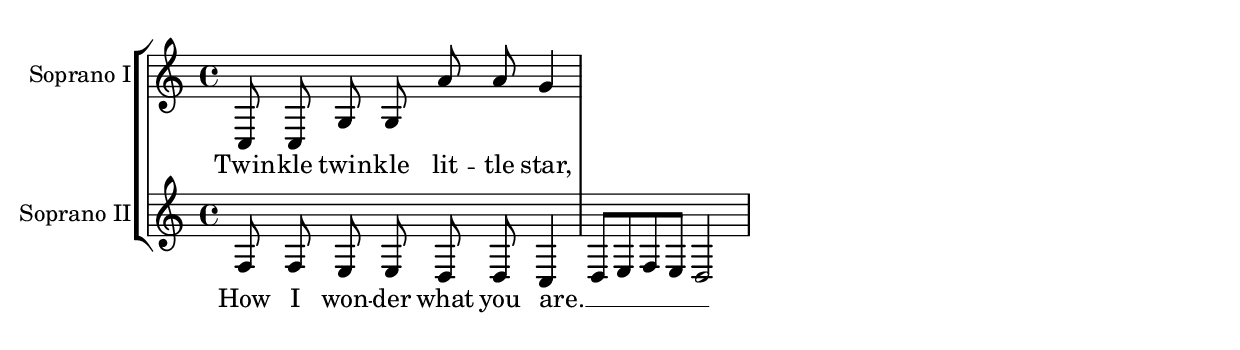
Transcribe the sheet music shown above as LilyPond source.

\version "2.18.2"

ldSopranoIMusic = \relative c {
  << \new Voice = "soprano1_voice1" {
    c8 c g' g a' a g4
  } >>
}
ldSopranoILyricsVoiceOneI = \lyricmode {
  Twin -- kle twin -- kle lit -- tle star,
}
ldSopranoIIMusic = \relative c {
  << \new Voice = "soprano2_voice1" {
    f8 f e e d d c4 d8[ e f e] d2
  } >>
}
ldSopranoIILyricsVoiceOneI = \lyricmode {
  How I won -- der what you are. __ _ _
}

\book {
  \header {
  }

  \bookpart { 
    \score {
      \new StaffGroup <<
        \set StaffGroup.systemStartDelimiterHierarchy = #'(SystemStartBracket soprano1 soprano2)
        <<
        \new Staff = SopranoIStaff \with { }
        \context Staff = SopranoIStaff {
          \set Staff.instrumentName = #"Soprano I"
          \clef "treble"
          \set Staff.autoBeaming = ##f
          \ldSopranoIMusic
        }
        \new Lyrics {
          \lyricsto "soprano1_voice1" { \ldSopranoILyricsVoiceOneI }
        }
        >>

        <<
        \new Staff = SopranoIIStaff \with { }
        \context Staff = SopranoIIStaff {
          \set Staff.instrumentName = #"Soprano II"
          \clef "treble"
          \set Staff.autoBeaming = ##f
          \ldSopranoIIMusic
        }
        \new Lyrics {
          \lyricsto "soprano2_voice1" { \ldSopranoIILyricsVoiceOneI }
        }
        >>
      >>
    }
  }
}
